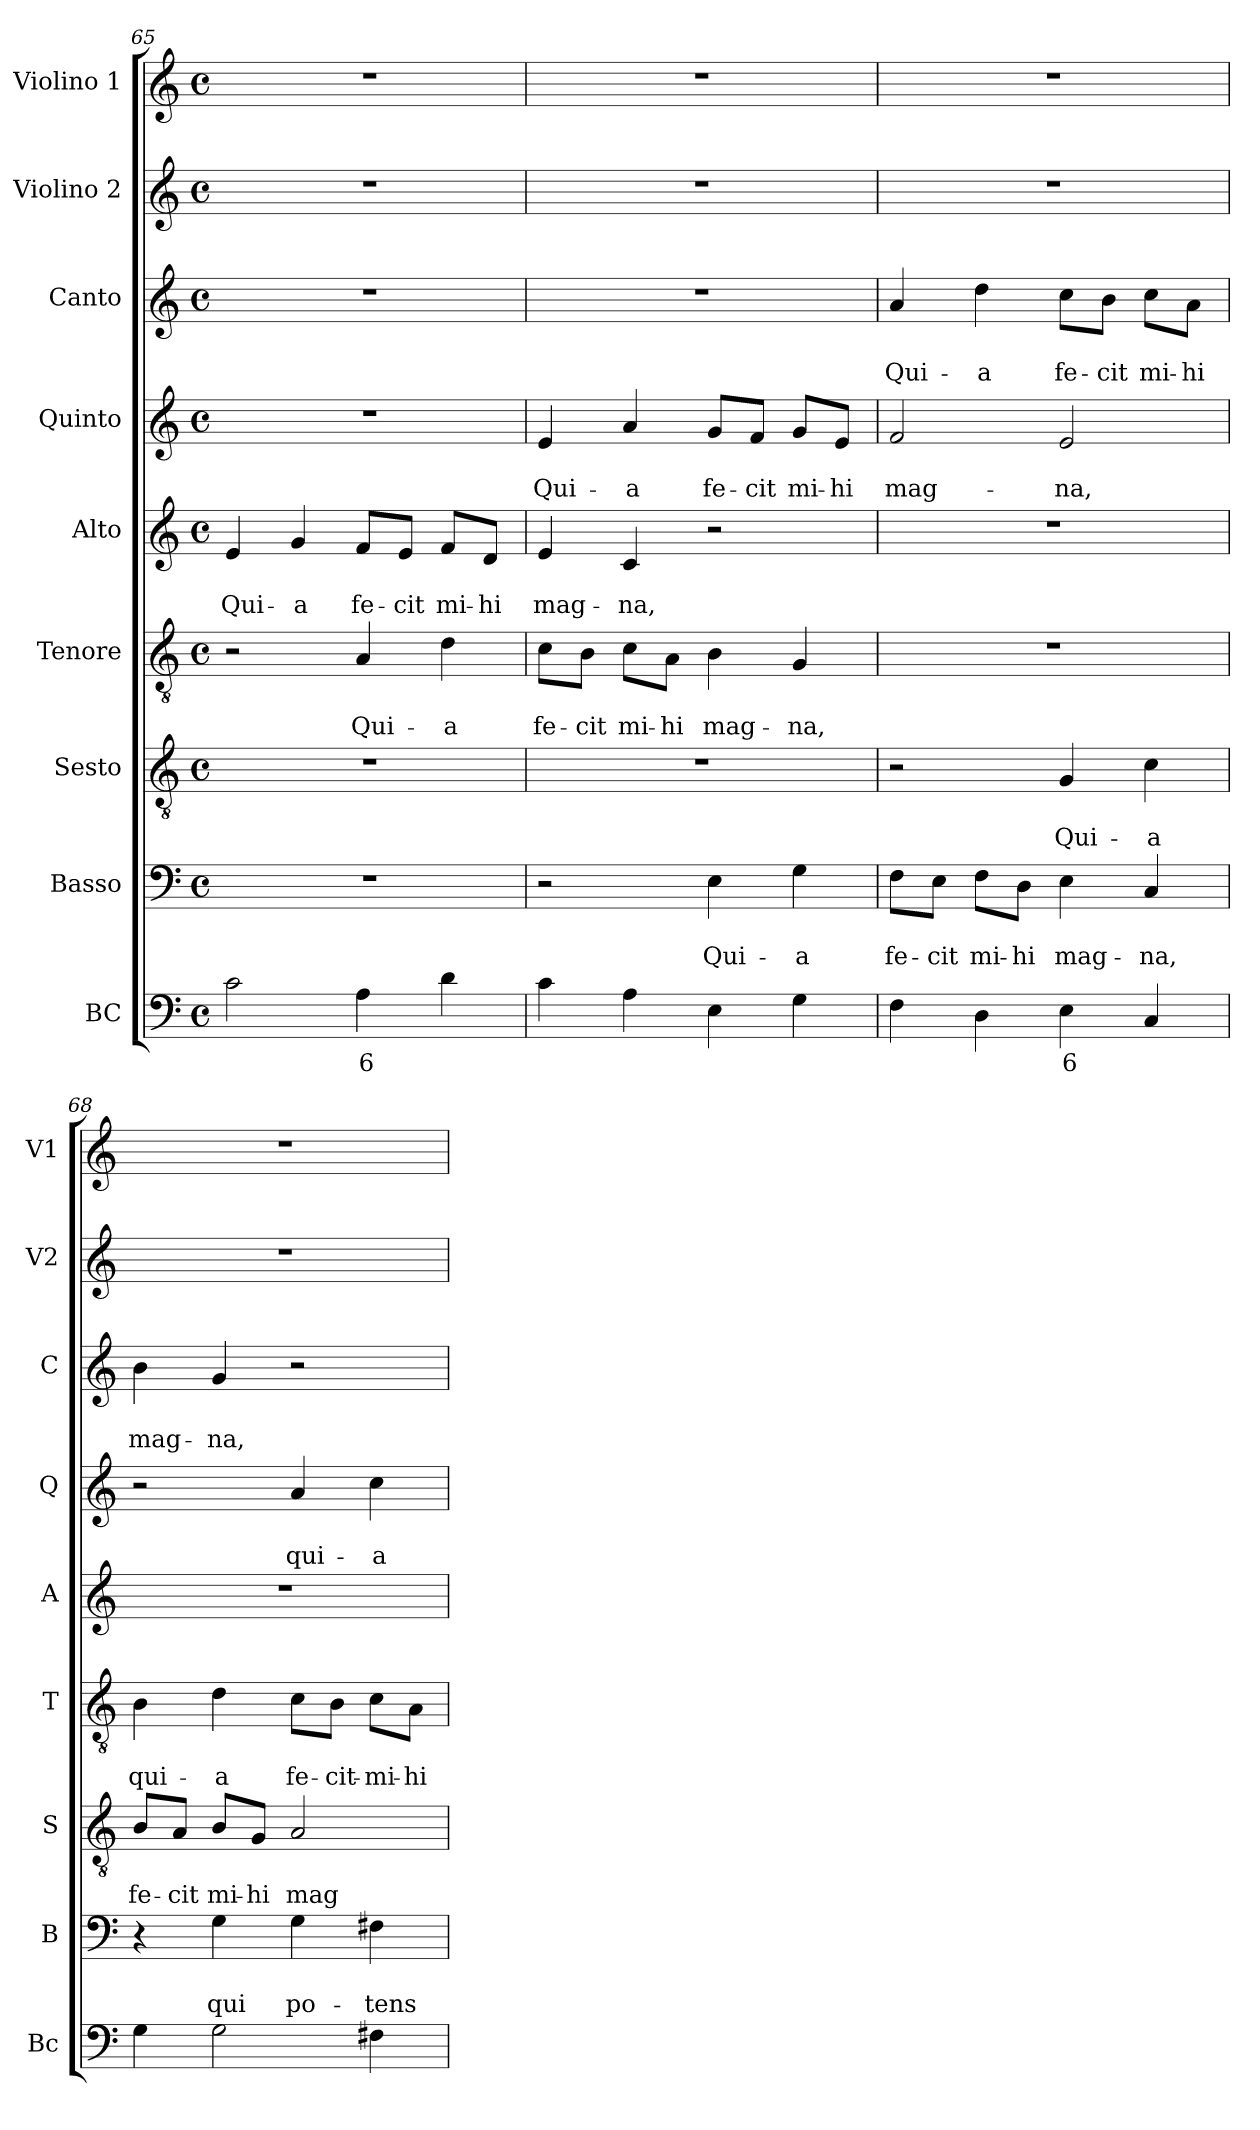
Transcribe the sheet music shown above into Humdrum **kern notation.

**kern	**text	**kern	**text	**text	**kern	**text	**text	**kern	**text	**text	**kern	**text	**text	**kern	**text	**text	**kern	**text	**text	**kern	**kern
*part9	*part9	*part8	*part8	*part8	*part7	*part7	*part7	*part6	*part6	*part6	*part5	*part5	*part5	*part4	*part4	*part4	*part3	*part3	*part3	*part2	*part1
*staff9	*staff9	*staff8	*staff8	*staff8	*staff7	*staff7	*staff7	*staff6	*staff6	*staff6	*staff5	*staff5	*staff5	*staff4	*staff4	*staff4	*staff3	*staff3	*staff3	*staff2	*staff1
*I"BC	*	*I"Basso	*	*	*I"Sesto	*	*	*I"Tenore	*	*	*I"Alto	*	*	*I"Quinto	*	*	*I"Canto	*	*	*I"Violino 2	*I"Violino 1
*I'Bc	*	*I'B	*	*	*I'S	*	*	*I'T	*	*	*I'A	*	*	*I'Q	*	*	*I'C	*	*	*I'V2	*I'V1
*clefF4	*	*clefF4	*	*	*clefGv2	*	*	*clefGv2	*	*	*clefG2	*	*	*clefG2	*	*	*clefG2	*	*	*clefG2	*clefG2
*k[]	*	*k[]	*	*	*k[]	*	*	*k[]	*	*	*k[]	*	*	*k[]	*	*	*k[]	*	*	*k[]	*k[]
*C:	*	*C:	*	*	*C:	*	*	*C:	*	*	*C:	*	*	*C:	*	*	*C:	*	*	*C:	*C:
*M4/4	*	*M4/4	*	*	*M4/4	*	*	*M4/4	*	*	*M4/4	*	*	*M4/4	*	*	*M4/4	*	*	*M4/4	*M4/4
*met(c)	*	*met(c)	*	*	*met(c)	*	*	*met(c)	*	*	*met(c)	*	*	*met(c)	*	*	*met(c)	*	*	*met(c)	*met(c)
=65	=65	=65	=65	=65	=65	=65	=65	=65	=65	=65	=65	=65	=65	=65	=65	=65	=65	=65	=65	=65	=65
!	!	!	!	!	!	!	!	!	!	!	!	!	!LO:LY:b	!	!	!	!	!	!	!	!
2c\	.	1r	.	.	1r	.	.	2r	.	.	4e/	.	Qui-	1r	.	.	1r	.	.	1r	1r
!	!	!	!	!	!	!	!	!	!	!	!	!	!LO:LY:b	!	!	!	!	!	!	!	!
.	.	.	.	.	.	.	.	.	.	.	4g/	.	-a	.	.	.	.	.	.	.	.
!	!LO:LY:b	!	!	!	!	!	!	!	!	!LO:LY:b	!	!	!LO:LY:b	!	!	!	!	!	!	!	!
4A\	6	.	.	.	.	.	.	4A/	.	Qui-	8f/L	.	fe-	.	.	.	.	.	.	.	.
!	!	!	!	!	!	!	!	!	!	!	!	!	!LO:LY:b	!	!	!	!	!	!	!	!
.	.	.	.	.	.	.	.	.	.	.	8e/J	.	-cit	.	.	.	.	.	.	.	.
!	!	!	!	!	!	!	!	!	!	!LO:LY:b	!	!	!LO:LY:b	!	!	!	!	!	!	!	!
4d\	.	.	.	.	.	.	.	4d\	.	-a	8f/L	.	mi-	.	.	.	.	.	.	.	.
!	!	!	!	!	!	!	!	!	!	!	!	!	!LO:LY:b	!	!	!	!	!	!	!	!
.	.	.	.	.	.	.	.	.	.	.	8d/J	.	-hi	.	.	.	.	.	.	.	.
=66	=66	=66	=66	=66	=66	=66	=66	=66	=66	=66	=66	=66	=66	=66	=66	=66	=66	=66	=66	=66	=66
!	!	!	!	!	!	!	!	!	!	!LO:LY:b	!	!	!LO:LY:b	!	!	!LO:LY:b	!	!	!	!	!
4c\	.	2r	.	.	1r	.	.	8c\L	.	fe-	4e/	.	mag-	4e/	.	Qui-	1r	.	.	1r	1r
!	!	!	!	!	!	!	!	!	!	!LO:LY:b	!	!	!	!	!	!	!	!	!	!	!
.	.	.	.	.	.	.	.	8B\J	.	-cit	.	.	.	.	.	.	.	.	.	.	.
!	!	!	!	!	!	!	!	!	!	!LO:LY:b	!	!	!LO:LY:b	!	!	!LO:LY:b	!	!	!	!	!
4A\	.	.	.	.	.	.	.	8c\L	.	mi-	4c/	.	-na,	4a/	.	-a	.	.	.	.	.
!	!	!	!	!	!	!	!	!	!	!LO:LY:b	!	!	!	!	!	!	!	!	!	!	!
.	.	.	.	.	.	.	.	8A\J	.	-hi	.	.	.	.	.	.	.	.	.	.	.
!	!	!	!	!LO:LY:b	!	!	!	!	!	!LO:LY:b	!	!	!	!	!	!LO:LY:b	!	!	!	!	!
4E\	.	4E\	.	Qui-	.	.	.	4B\	.	mag-	2r	.	.	8g/L	.	fe-	.	.	.	.	.
!	!	!	!	!	!	!	!	!	!	!	!	!	!	!	!	!LO:LY:b	!	!	!	!	!
.	.	.	.	.	.	.	.	.	.	.	.	.	.	8f/J	.	-cit	.	.	.	.	.
!	!	!	!	!LO:LY:b	!	!	!	!	!	!LO:LY:b	!	!	!	!	!	!LO:LY:b	!	!	!	!	!
4G\	.	4G\	.	-a	.	.	.	4G/	.	-na,	.	.	.	8g/L	.	mi-	.	.	.	.	.
!	!	!	!	!	!	!	!	!	!	!	!	!	!	!	!	!LO:LY:b	!	!	!	!	!
.	.	.	.	.	.	.	.	.	.	.	.	.	.	8e/J	.	-hi	.	.	.	.	.
!!LO:LB:g=z
=67	=67	=67	=67	=67	=67	=67	=67	=67	=67	=67	=67	=67	=67	=67	=67	=67	=67	=67	=67	=67	=67
!	!	!	!	!LO:LY:b	!	!	!	!	!	!	!	!	!	!	!	!LO:LY:b	!	!	!LO:LY:b	!	!
4F\	.	8F\L	.	fe-	2r	.	.	1r	.	.	1r	.	.	2f/	.	mag-	4a/	.	Qui-	1r	1r
!	!	!	!	!LO:LY:b	!	!	!	!	!	!	!	!	!	!	!	!	!	!	!	!	!
.	.	8E\J	.	-cit	.	.	.	.	.	.	.	.	.	.	.	.	.	.	.	.	.
!	!	!	!	!LO:LY:b	!	!	!	!	!	!	!	!	!	!	!	!	!	!	!LO:LY:b	!	!
4D\	.	8F\L	.	mi-	.	.	.	.	.	.	.	.	.	.	.	.	4dd\	.	-a	.	.
!	!	!	!	!LO:LY:b	!	!	!	!	!	!	!	!	!	!	!	!	!	!	!	!	!
.	.	8D\J	.	-hi	.	.	.	.	.	.	.	.	.	.	.	.	.	.	.	.	.
!	!LO:LY:b	!	!	!LO:LY:b	!	!	!LO:LY:b	!	!	!	!	!	!	!	!	!LO:LY:b	!	!	!LO:LY:b	!	!
4E\	6	4E\	.	mag-	4G/	.	Qui-	.	.	.	.	.	.	2e/	.	-na,	8cc\L	.	fe-	.	.
!	!	!	!	!	!	!	!	!	!	!	!	!	!	!	!	!	!	!	!LO:LY:b	!	!
.	.	.	.	.	.	.	.	.	.	.	.	.	.	.	.	.	8b\J	.	-cit	.	.
!	!	!	!	!LO:LY:b	!	!	!LO:LY:b	!	!	!	!	!	!	!	!	!	!	!	!LO:LY:b	!	!
4C/	.	4C/	.	-na,	4c\	.	-a	.	.	.	.	.	.	.	.	.	8cc\L	.	mi-	.	.
!	!	!	!	!	!	!	!	!	!	!	!	!	!	!	!	!	!	!	!LO:LY:b	!	!
.	.	.	.	.	.	.	.	.	.	.	.	.	.	.	.	.	8a\J	.	-hi	.	.
=68	=68	=68	=68	=68	=68	=68	=68	=68	=68	=68	=68	=68	=68	=68	=68	=68	=68	=68	=68	=68	=68
!	!	!	!	!	!	!	!LO:LY:b	!	!	!LO:LY:b	!	!	!	!	!	!	!	!	!LO:LY:b	!	!
4G\	.	4r	.	.	8B/L	.	fe-	4B\	.	qui-	1r	.	.	2r	.	.	4b\	.	mag-	1r	1r
!	!	!	!	!	!	!	!LO:LY:b	!	!	!	!	!	!	!	!	!	!	!	!	!	!
.	.	.	.	.	8A/J	.	-cit	.	.	.	.	.	.	.	.	.	.	.	.	.	.
!	!	!	!	!LO:LY:b	!	!	!LO:LY:b	!	!	!LO:LY:b	!	!	!	!	!	!	!	!	!LO:LY:b	!	!
2G\	.	4G\	.	qui	8B/L	.	mi-	4d\	.	-a	.	.	.	.	.	.	4g/	.	-na,	.	.
!	!	!	!	!	!	!	!LO:LY:b	!	!	!	!	!	!	!	!	!	!	!	!	!	!
.	.	.	.	.	8G/J	.	-hi	.	.	.	.	.	.	.	.	.	.	.	.	.	.
!	!	!	!	!LO:LY:b	!	!	!LO:LY:b	!	!	!LO:LY:b	!	!	!	!	!	!LO:LY:b	!	!	!	!	!
.	.	4G\	.	po-	2A/	.	mag-	8c\L	.	fe-	.	.	.	4a/	.	qui-	2r	.	.	.	.
!	!	!	!	!	!	!	!	!	!	!LO:LY:b	!	!	!	!	!	!	!	!	!	!	!
.	.	.	.	.	.	.	.	8B\J	.	-cit-	.	.	.	.	.	.	.	.	.	.	.
!	!	!	!	!LO:LY:b	!	!	!	!	!	!LO:LY:b	!	!	!	!	!	!LO:LY:b	!	!	!	!	!
4F#X\	.	4F#X\	.	-tens	.	.	.	8c\L	.	-mi-	.	.	.	4cc\	.	-a	.	.	.	.	.
!	!	!	!	!	!	!	!	!	!	!LO:LY:b	!	!	!	!	!	!	!	!	!	!	!
.	.	.	.	.	.	.	.	8A\J	.	-hi	.	.	.	.	.	.	.	.	.	.	.
=	=	=	=	=	=	=	=	=	=	=	=	=	=	=	=	=	=	=	=	=	=
*-	*-	*-	*-	*-	*-	*-	*-	*-	*-	*-	*-	*-	*-	*-	*-	*-	*-	*-	*-	*-	*-
